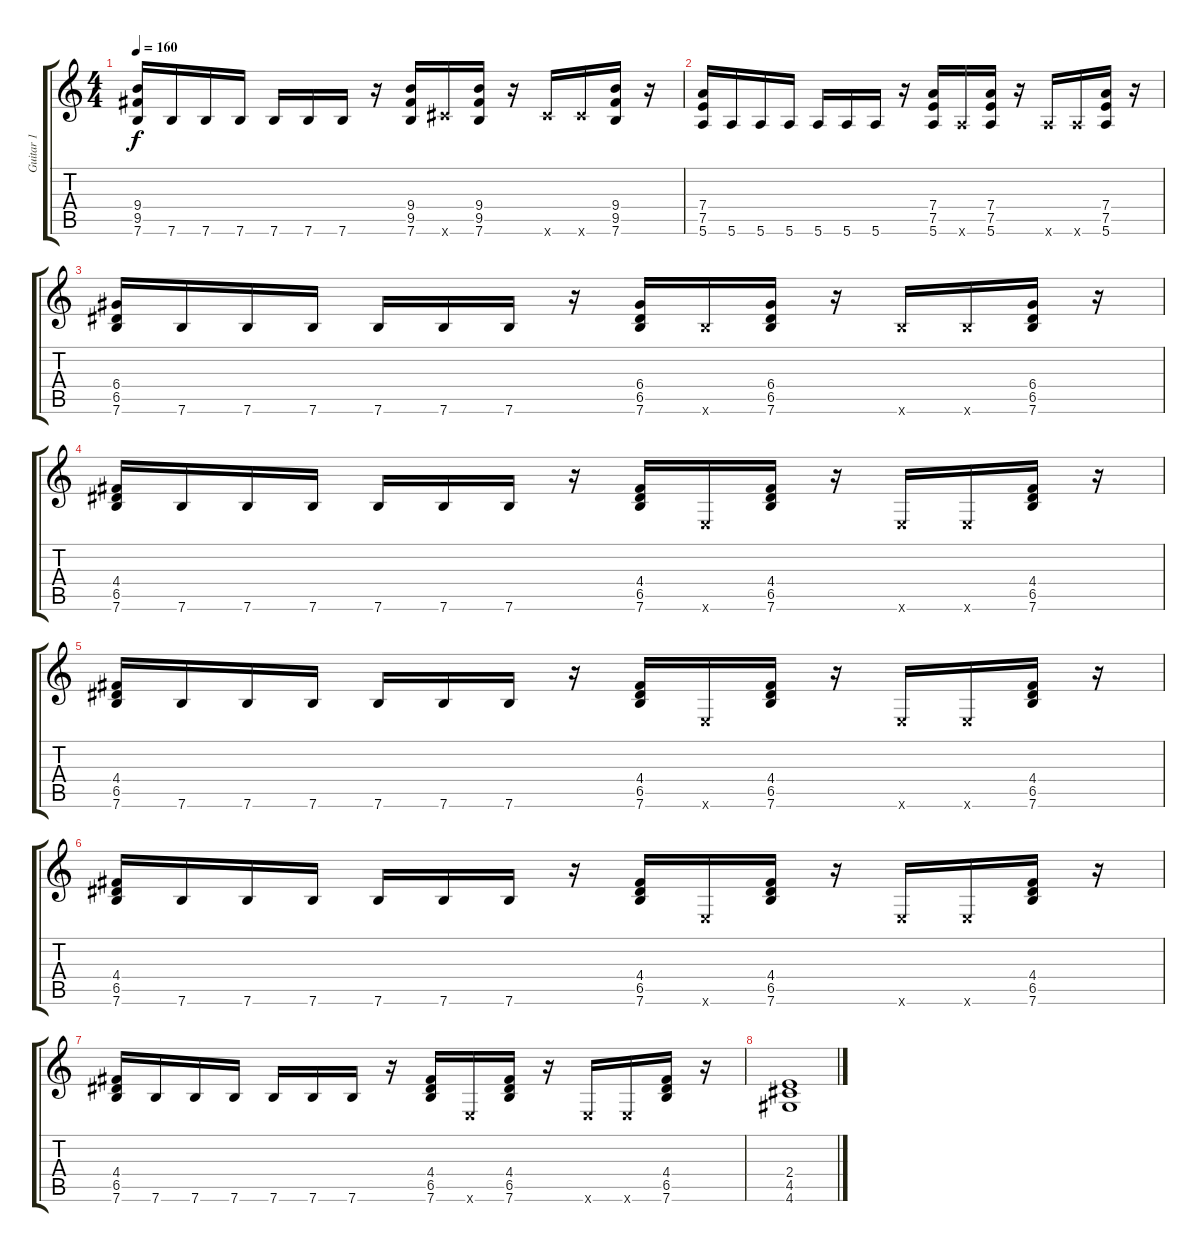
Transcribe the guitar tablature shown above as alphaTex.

\track ("Guitar 1" "Guitar 1") {instrument distortionguitar}
\staff {score tabs}
\tuning (E4 B3 G3 D3 A2 E2) {hide}
\ts (4 4)
\tempo 160
\clef g2
\ks c
(9.4 9.5 7.6).16{dy f} 7.6.16 7.6.16 7.6.16 7.6.16 7.6.16 7.6.16 r.16 (9.4 9.5 7.6).16 9.6{x}.16 (9.4 9.5 7.6).16 r.16 9.6{x}.16 9.6{x}.16 (9.4 9.5 7.6).16 r.16 |
(7.4 7.5 5.6).16 5.6.16 5.6.16 5.6.16 5.6.16 5.6.16 5.6.16 r.16 (7.4 7.5 5.6).16 5.6{x}.16 (7.4 7.5 5.6).16 r.16 5.6{x}.16 5.6{x}.16 (7.4 7.5 5.6).16 r.16 |
(6.4 6.5 7.6).16 7.6.16 7.6.16 7.6.16 7.6.16 7.6.16 7.6.16 r.16 (6.4 6.5 7.6).16 7.6{x}.16 (6.4 6.5 7.6).16 r.16 7.6{x}.16 7.6{x}.16 (6.4 6.5 7.6).16 r.16 |
(4.4 6.5 7.6).16 7.6.16 7.6.16 7.6.16 7.6.16 7.6.16 7.6.16 r.16 (4.4 6.5 7.6).16 0.6{x}.16 (4.4 6.5 7.6).16 r.16 0.6{x}.16 0.6{x}.16 (4.4 6.5 7.6).16 r.16 |
(4.4 6.5 7.6).16 7.6.16 7.6.16 7.6.16 7.6.16 7.6.16 7.6.16 r.16 (4.4 6.5 7.6).16 0.6{x}.16 (4.4 6.5 7.6).16 r.16 0.6{x}.16 0.6{x}.16 (4.4 6.5 7.6).16 r.16 |
(4.4 6.5 7.6).16 7.6.16 7.6.16 7.6.16 7.6.16 7.6.16 7.6.16 r.16 (4.4 6.5 7.6).16 0.6{x}.16 (4.4 6.5 7.6).16 r.16 0.6{x}.16 0.6{x}.16 (4.4 6.5 7.6).16 r.16 |
(4.4 6.5 7.6).16 7.6.16 7.6.16 7.6.16 7.6.16 7.6.16 7.6.16 r.16 (4.4 6.5 7.6).16 0.6{x}.16 (4.4 6.5 7.6).16 r.16 0.6{x}.16 0.6{x}.16 (4.4 6.5 7.6).16 r.16 |
(2.4 4.5 4.6).1{volume 16}
